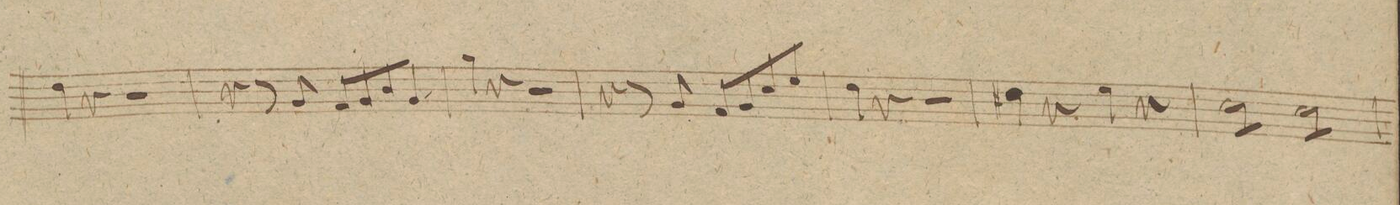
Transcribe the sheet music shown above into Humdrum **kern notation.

**kern	**dynam
*I"Alto Viola.	*
*clefC3	*
*k[f#c#g#]	*
*met(c|)	*
*M2/2	*
4e\	.
4r	.
2r	.
=41	=41
4r	.
8r	.
8A/	.
8G#/L	.
8A/	.
8c#/	.
8A/J	.
=42	=42
4a\	.
4r	.
2r	.
=43	=43
4r	.
8r	.
8A/	.
8G#/L	.
8A/	.
8d/	.
8f#/J	.
=44	=44
4e\	.
4r	.
2r	.
=45	=45
4e#X\	.
4r	.
4f#\	.
4r	.
=46	=46
8d\L	.
8d\	.
8d\	.
8d\J	.
8d\L	.
8d\	.
8d\	.
8d\J	.
*Xtremolo	*
=47	=47
*-	*-
